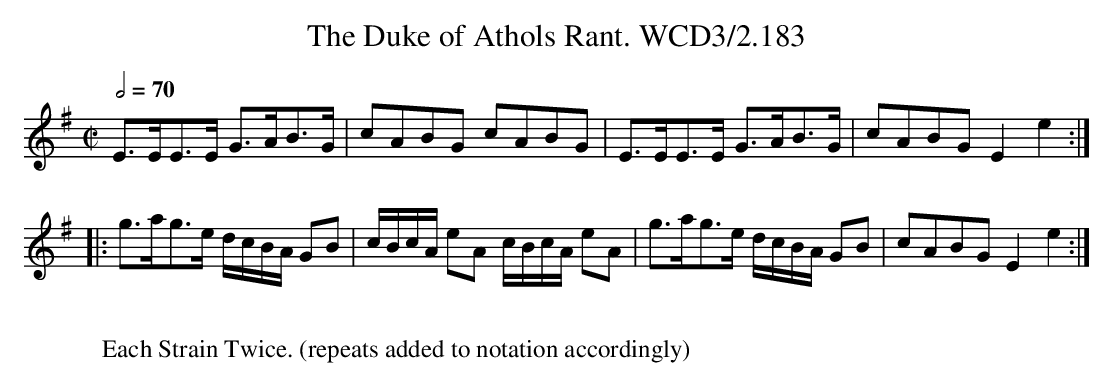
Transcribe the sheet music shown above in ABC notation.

X:1
T:Duke of Athols Rant. WCD3/2.183, The
M:C|
L:1/8
Q:1/2=70
K:Em
E>EE>E G>AB>G|cABG cABG|E>EE>E G>AB>G|cABG E2e2:|
|:g>ag>e d/c/B/A/ GB|c/B/c/A/ eA c/B/c/A/ eA|\
g>ag>e d/c/B/A/ GB|cABG E2e2:|
W:
W:Each Strain Twice. (repeats added to notation accordingly)
